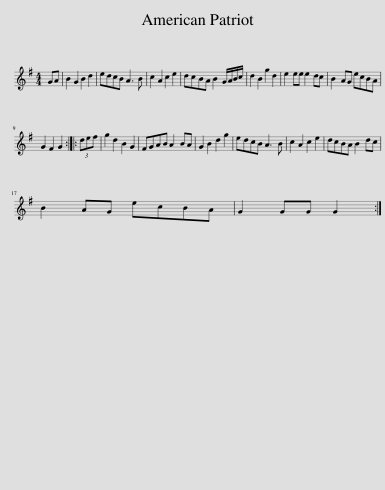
X:1
L:1/8
M:4/4
I:linebreak $
K:none
V:1 treble transpose="8 "
V:1
[K:G] GA | B2 G2 B2 d2 | edcB A3 B | c2 A2 c2 e2 | dcBA B2 G/A/B/c/ | %5
 d2 B2 g2 d2 | e2 ee e2 dc | B2 AG ecBA |$ G2 F2 G2 :: (3def | %10
 g2 d2 B2 G2 | FGAB A2 BA | G2 B2 d2 g2 | edcB A3 B | c2 A2 c2 e2 | %15
 dcBA B2 dc |$ B2 AG ecBA | G2 GG G2 :| %18
